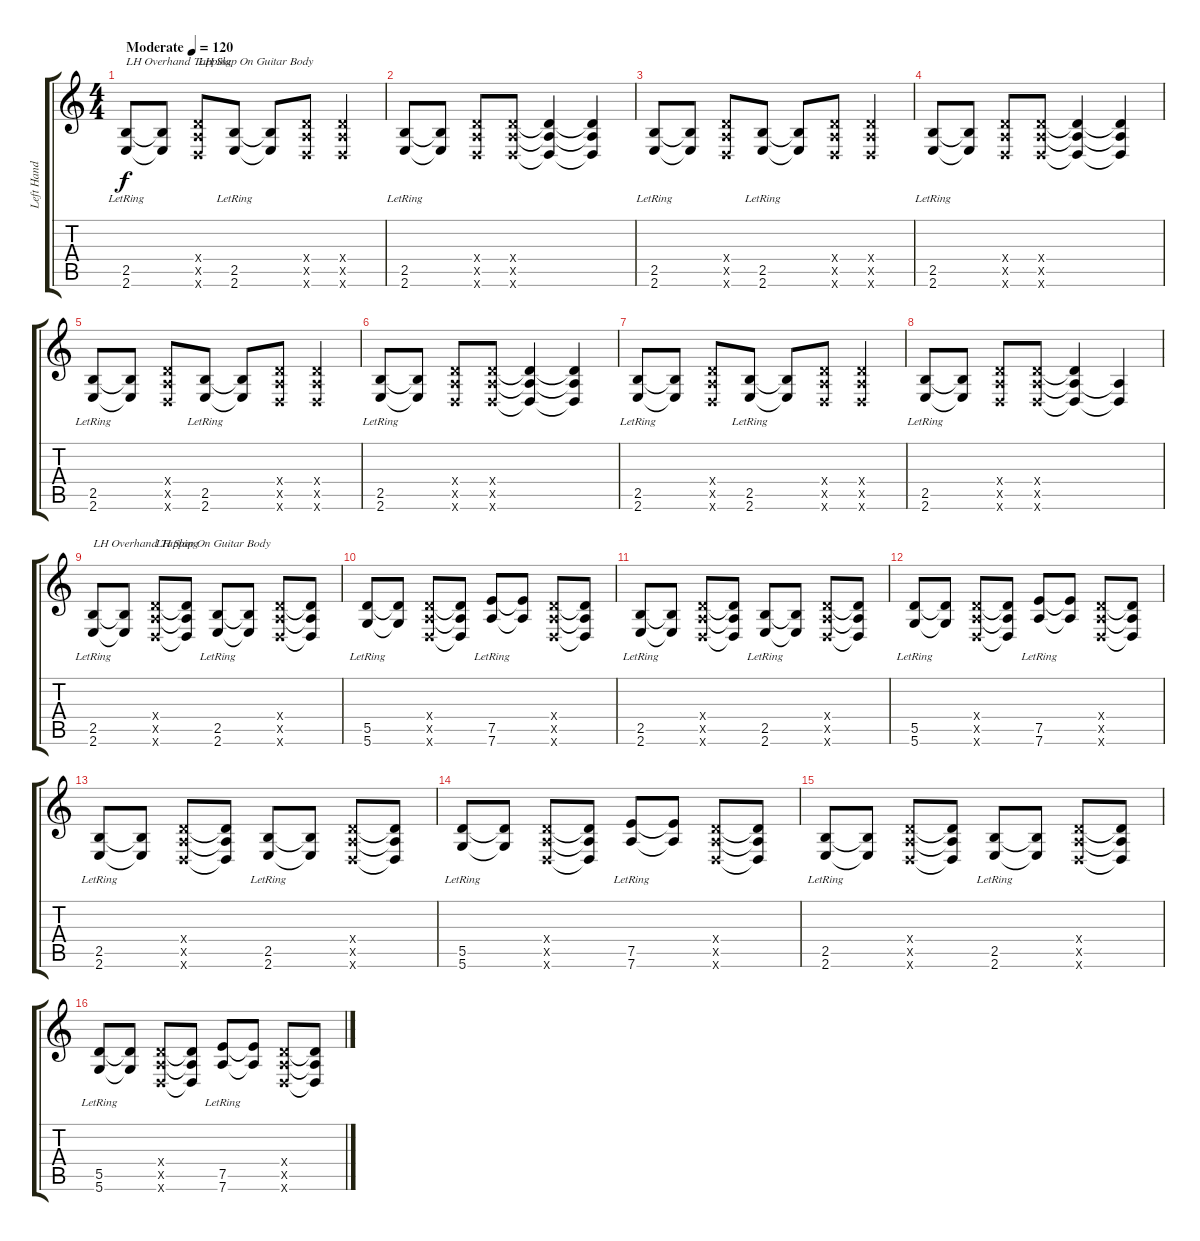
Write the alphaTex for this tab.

\track ("Left Hand" "Left Hand") {instrument acousticguitarsteel}
\staff {score tabs}
\tuning (D4 A3 G3 D3 A2 D2) {hide}
\ts (4 4)
\tempo (120 "Moderate")
\clef g2
\ks c
(2.5{lr} 2.6{lr}).8{txt "LH Overhand Tapping" dy f instrument acousticguitarsteel} (2.5{t} 2.6{t}).8 (0.4{x} 0.5{x} 0.6{x}).8{txt "LH Slap On Guitar Body"} (2.5{lr} 2.6{lr}).8 (2.5{t} 2.6{t}).8 (0.4{x} 0.5{x} 0.6{x}).8 (0.4{x} 0.5{x} 0.6{x}).4 |
(2.5{lr} 2.6{lr}).8 (2.5{t} 2.6{t}).8 (0.4{x} 0.5{x} 0.6{x}).8 (0.4{x} 0.5{x} 0.6{x}).8 (0.4{t} 0.5{t} 0.6{t}).4 (0.4{t} 0.5{t} 0.6{t}).4 |
(2.5{lr} 2.6{lr}).8 (2.5{t} 2.6{t}).8 (0.4{x} 0.5{x} 0.6{x}).8 (2.5{lr} 2.6{lr}).8 (2.5{t} 2.6{t}).8 (0.4{x} 0.5{x} 0.6{x}).8 (0.4{x} 0.5{x} 0.6{x}).4 |
(2.5{lr} 2.6{lr}).8 (2.5{t} 2.6{t}).8 (0.4{x} 0.5{x} 0.6{x}).8 (0.4{x} 0.5{x} 0.6{x}).8 (0.4{t} 0.5{t} 0.6{t}).4 (0.4{t} 0.5{t} 0.6{t}).4 |
(2.5{lr} 2.6{lr}).8 (2.5{t} 2.6{t}).8 (0.4{x} 0.5{x} 0.6{x}).8 (2.5{lr} 2.6{lr}).8 (2.5{t} 2.6{t}).8 (0.4{x} 0.5{x} 0.6{x}).8 (0.4{x} 0.5{x} 0.6{x}).4 |
(2.5{lr} 2.6{lr}).8 (2.5{t} 2.6{t}).8 (0.4{x} 0.5{x} 0.6{x}).8 (0.4{x} 0.5{x} 0.6{x}).8 (0.4{t} 0.5{t} 0.6{t}).4 (0.4{t} 0.5{t} 0.6{t}).4 |
(2.5{lr} 2.6{lr}).8 (2.5{t} 2.6{t}).8 (0.4{x} 0.5{x} 0.6{x}).8 (2.5{lr} 2.6{lr}).8 (2.5{t} 2.6{t}).8 (0.4{x} 0.5{x} 0.6{x}).8 (0.4{x} 0.5{x} 0.6{x}).4 |
(2.5{lr} 2.6{lr}).8 (2.5{t} 2.6{t}).8 (0.4{x} 0.5{x} 0.6{x}).8 (0.4{x} 0.5{x} 0.6{x}).8 (0.4{t} 0.5{t} 0.6{t}).4 (0.5{t} 0.6{t}).4 |
(2.5{lr} 2.6{lr}).8{txt "LH Overhand Tapping"} (2.5{t} 2.6{t}).8 (0.4{x} 0.5{x} 0.6{x}).8{txt "LH Slap On Guitar Body"} (0.4{t} 0.5{t} 0.6{t}).8 (2.5{lr} 2.6{lr}).8 (2.5{t} 2.6{t}).8 (0.4{x} 0.5{x} 0.6{x}).8 (0.4{t} 0.5{t} 0.6{t}).8 |
(5.5{lr} 5.6{lr}).8 (5.5{t} 5.6{t}).8 (0.4{x} 0.5{x} 0.6{x}).8 (0.4{t} 0.5{t} 0.6{t}).8 (7.5{lr} 7.6{lr}).8 (7.5{t} 7.6{t}).8 (0.4{x} 0.5{x} 0.6{x}).8 (0.4{t} 0.5{t} 0.6{t}).8 |
(2.5{lr} 2.6{lr}).8 (2.5{t} 2.6{t}).8 (0.4{x} 0.5{x} 0.6{x}).8 (0.4{t} 0.5{t} 0.6{t}).8 (2.5{lr} 2.6{lr}).8 (2.5{t} 2.6{t}).8 (0.4{x} 0.5{x} 0.6{x}).8 (0.4{t} 0.5{t} 0.6{t}).8 |
(5.5{lr} 5.6{lr}).8 (5.5{t} 5.6{t}).8 (0.4{x} 0.5{x} 0.6{x}).8 (0.4{t} 0.5{t} 0.6{t}).8 (7.5{lr} 7.6{lr}).8 (7.5{t} 7.6{t}).8 (0.4{x} 0.5{x} 0.6{x}).8 (0.4{t} 0.5{t} 0.6{t}).8 |
(2.5{lr} 2.6{lr}).8 (2.5{t} 2.6{t}).8 (0.4{x} 0.5{x} 0.6{x}).8 (0.4{t} 0.5{t} 0.6{t}).8 (2.5{lr} 2.6{lr}).8 (2.5{t} 2.6{t}).8 (0.4{x} 0.5{x} 0.6{x}).8 (0.4{t} 0.5{t} 0.6{t}).8 |
(5.5{lr} 5.6{lr}).8 (5.5{t} 5.6{t}).8 (0.4{x} 0.5{x} 0.6{x}).8 (0.4{t} 0.5{t} 0.6{t}).8 (7.5{lr} 7.6{lr}).8 (7.5{t} 7.6{t}).8 (0.4{x} 0.5{x} 0.6{x}).8 (0.4{t} 0.5{t} 0.6{t}).8 |
(2.5{lr} 2.6{lr}).8 (2.5{t} 2.6{t}).8 (0.4{x} 0.5{x} 0.6{x}).8 (0.4{t} 0.5{t} 0.6{t}).8 (2.5{lr} 2.6{lr}).8 (2.5{t} 2.6{t}).8 (0.4{x} 0.5{x} 0.6{x}).8 (0.4{t} 0.5{t} 0.6{t}).8 |
(5.5{lr} 5.6{lr}).8 (5.5{t} 5.6{t}).8 (0.4{x} 0.5{x} 0.6{x}).8 (0.4{t} 0.5{t} 0.6{t}).8 (7.5{lr} 7.6{lr}).8 (7.5{t} 7.6{t}).8 (0.4{x} 0.5{x} 0.6{x}).8 (0.4{t} 0.5{t} 0.6{t}).8
